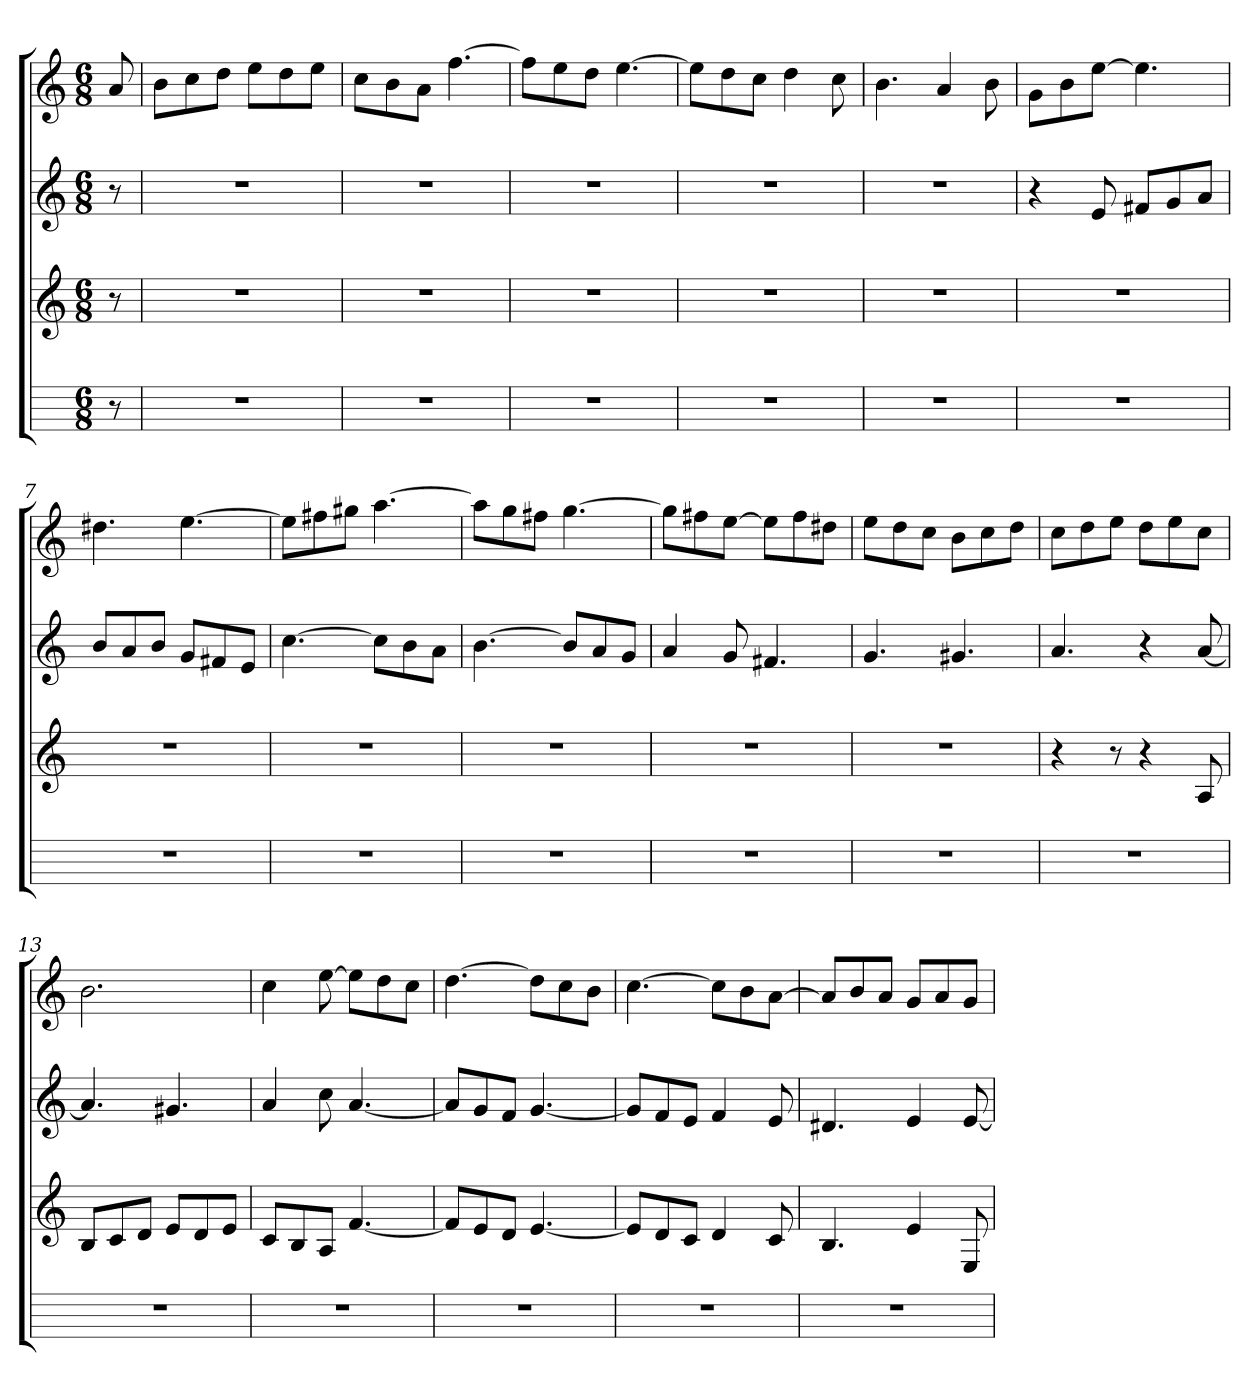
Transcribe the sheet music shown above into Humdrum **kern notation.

**kern	**kern	**kern	**kern
*part4	*part3	*part2	*part1
*staff4	*staff3	*staff2	*staff1
*k[]	*k[]	*k[]	*k[]
*M6/8	*M6/8	*M6/8	*M6/8
*MM60	*MM60	*MM60	*MM60
=	=	=	=
8r	8r	8r	8a
=1	=1	=1	=1
2.r	2.r	2.r	8bL
.	.	.	8cc
.	.	.	8ddJ
.	.	.	8eeL
.	.	.	8dd
.	.	.	8eeJ
=2	=2	=2	=2
2.r	2.r	2.r	8ccL
.	.	.	8b
.	.	.	8aJ
.	.	.	[4.ff
=3	=3	=3	=3
2.r	2.r	2.r	8ffL]
.	.	.	8ee
.	.	.	8ddJ
.	.	.	[4.ee
=4	=4	=4	=4
2.r	2.r	2.r	8eeL]
.	.	.	8dd
.	.	.	8ccJ
.	.	.	4dd
.	.	.	8cc
=5	=5	=5	=5
2.r	2.r	2.r	4.b
.	.	.	4a
.	.	.	8b
=6	=6	=6	=6
2.r	2.r	4r	8gL
.	.	.	8b
.	.	8e	[8eeJ
.	.	8f#XL	4.ee]
.	.	8g	.
.	.	8aJ	.
=7	=7	=7	=7
2.r	2.r	8bL	4.dd#X
.	.	8a	.
.	.	8bJ	.
.	.	8gL	[4.ee
.	.	8f#X	.
.	.	8eJ	.
=8	=8	=8	=8
2.r	2.r	[4.cc	8eeL]
.	.	.	8ff#X
.	.	.	8gg#XJ
.	.	8ccL]	[4.aa
.	.	8b	.
.	.	8aJ	.
=9	=9	=9	=9
2.r	2.r	[4.b	8aaL]
.	.	.	8gg
.	.	.	8ff#XJ
.	.	8bL]	[4.gg
.	.	8a	.
.	.	8gJ	.
=10	=10	=10	=10
2.r	2.r	4a	8ggL]
.	.	.	8ff#X
.	.	8g	[8eeJ
.	.	4.f#X	8eeL]
.	.	.	8ff#
.	.	.	8dd#XJ
=11	=11	=11	=11
2.r	2.r	4.g	8eeL
.	.	.	8dd
.	.	.	8ccJ
.	.	4.g#X	8bL
.	.	.	8cc
.	.	.	8ddJ
=12	=12	=12	=12
2.r	4r	4.a	8ccL
.	.	.	8dd
.	8r	.	8eeJ
.	4r	4r	8ddL
.	.	.	8ee
.	8A	[8a	8ccJ
=13	=13	=13	=13
2.r	8BL	4.a]	2.b
.	8c	.	.
.	8dJ	.	.
.	8eL	4.g#X	.
.	8d	.	.
.	8eJ	.	.
=14	=14	=14	=14
2.r	8cL	4a	4cc
.	8B	.	.
.	8AJ	8cc	[8ee
.	[4.f	[4.a	8eeL]
.	.	.	8dd
.	.	.	8ccJ
=15	=15	=15	=15
2.r	8fL]	8aL]	[4.dd
.	8e	8g	.
.	8dJ	8fJ	.
.	[4.e	[4.g	8ddL]
.	.	.	8cc
.	.	.	8bJ
=16	=16	=16	=16
2.r	8eL]	8gL]	[4.cc
.	8d	8f	.
.	8cJ	8eJ	.
.	4d	4f	8ccL]
.	.	.	8b
.	8c	8e	[8aJ
=17	=17	=17	=17
2.r	4.B	4.d#X	8aL]
.	.	.	8b
.	.	.	8aJ
.	4e	4e	8gL
.	.	.	8a
.	8E	[8e	8gJ
=	=	=	=
*-	*-	*-	*-
